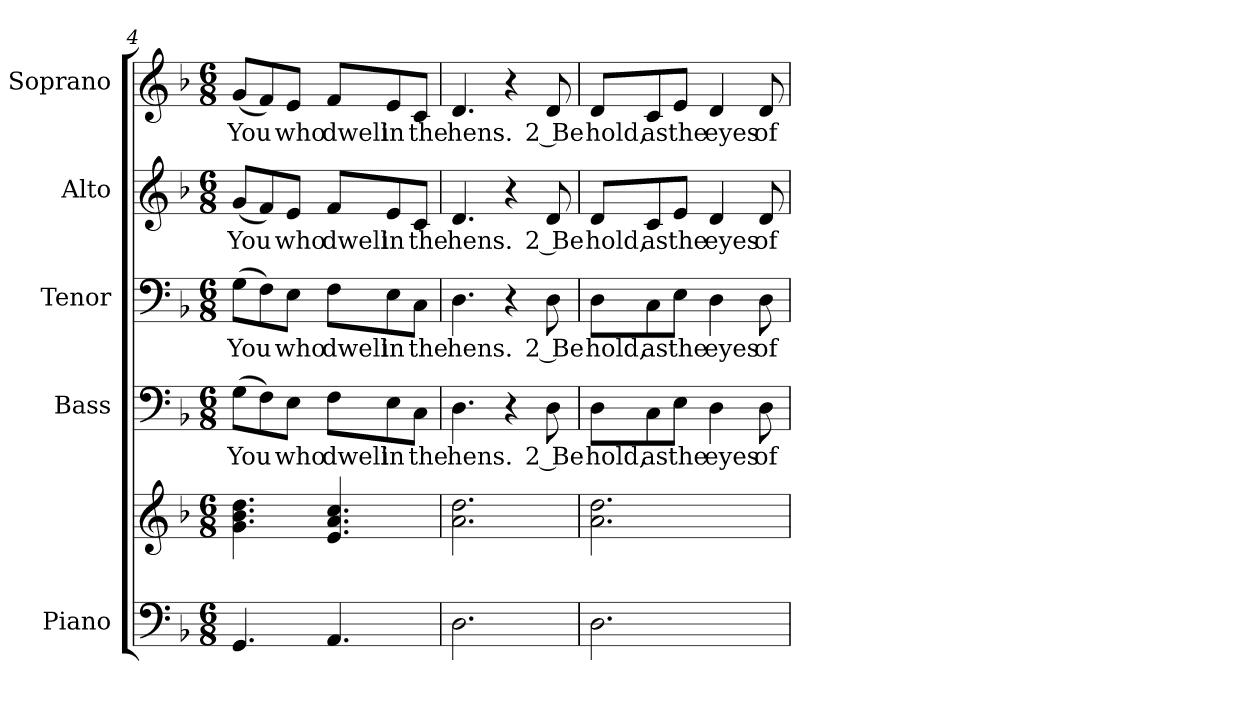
**kern	**kern	**kern	**text	**kern	**text	**kern	**text	**kern	**text
*part5	*part5	*part4	*part4	*part3	*part3	*part2	*part2	*part1	*part1
*staff6	*staff5	*staff4	*staff4	*staff3	*staff3	*staff2	*staff2	*staff1	*staff1
*I"Piano	*	*I"Bass	*	*I"Tenor	*	*I"Alto	*	*I"Soprano	*
*I'Pno.	*	*I'B.	*	*I'T.	*	*I'A.	*	*I'S.	*
*clefF4	*clefG2	*clefF4	*	*clefF4	*	*clefG2	*	*clefG2	*
*k[b-]	*k[b-]	*k[b-]	*	*k[b-]	*	*k[b-]	*	*k[b-]	*
*F:	*F:	*F:	*	*F:	*	*F:	*	*F:	*
*M6/8	*M6/8	*M6/8	*	*M6/8	*	*M6/8	*	*M6/8	*
=4	=4	=4	=4	=4	=4	=4	=4	=4	=4
!	!	!	!LO:LY:b:color=#000000	!	!	!	!	!	!
!	!	!	!	!	!LO:LY:b:color=#000000	!	!	!	!
!	!	!	!	!	!	!	!LO:LY:b:color=#000000	!	!
!	!	!	!	!	!	!	!	!	!LO:LY:b:color=#000000
4.GGi/	4.gi\ 4.b-i 4.ddi	(8Gi\L	You	(8Gi\L	You	(8gi/L	You	(8gi/L	You
.	.	8Fi\)	.	8Fi\)	.	8fi/)	.	8fi/)	.
!	!	!	!LO:LY:b:color=#000000	!	!	!	!	!	!
!	!	!	!	!	!LO:LY:b:color=#000000	!	!	!	!
!	!	!	!	!	!	!	!LO:LY:b:color=#000000	!	!
!	!	!	!	!	!	!	!	!	!LO:LY:b:color=#000000
.	.	8Ei\J	who	8Ei\J	who	8ei/J	who	8ei/J	who
!	!	!	!LO:LY:b:color=#000000	!	!	!	!	!	!
!	!	!	!	!	!LO:LY:b:color=#000000	!	!	!	!
!	!	!	!	!	!	!	!LO:LY:b:color=#000000	!	!
!	!	!	!	!	!	!	!	!	!LO:LY:b:color=#000000
4.AAi/	4.ei/ 4.ai 4.cci	8Fi\L	dwell	8Fi\L	dwell	8fi/L	dwell	8fi/L	dwell
!	!	!	!LO:LY:b:color=#000000	!	!	!	!	!	!
!	!	!	!	!	!LO:LY:b:color=#000000	!	!	!	!
!	!	!	!	!	!	!	!LO:LY:b:color=#000000	!	!
!	!	!	!	!	!	!	!	!	!LO:LY:b:color=#000000
.	.	8Ei\	in	8Ei\	in	8ei/	in	8ei/	in
!	!	!	!LO:LY:b:color=#000000	!	!	!	!	!	!
!	!	!	!	!	!LO:LY:b:color=#000000	!	!	!	!
!	!	!	!	!	!	!	!LO:LY:b:color=#000000	!	!
!	!	!	!	!	!	!	!	!	!LO:LY:b:color=#000000
.	.	8Ci\J	the	8Ci\J	the	8ci/J	the	8ci/J	the
!!LO:PB:g=z
=5	=5	=5	=5	=5	=5	=5	=5	=5	=5
!	!	!	!LO:LY:b:color=#000000	!	!	!	!	!	!
!	!	!	!	!	!LO:LY:b:color=#000000	!	!	!	!
!	!	!	!	!	!	!	!LO:LY:b:color=#000000	!	!
!	!	!	!	!	!	!	!	!	!LO:LY:b:color=#000000
2.Di\	2.ai\ 2.ddi	4.Di\	hens.	4.Di\	hens.	4.di/	hens.	4.di/	hens.
.	.	4r	.	4r	.	4r	.	4r	.
!	!	!	!LO:LY:b:color=#000000	!	!	!	!	!	!
!	!	!	!	!	!LO:LY:b:color=#000000	!	!	!	!
!	!	!	!	!	!	!	!LO:LY:b:color=#000000	!	!
!	!	!	!	!	!	!	!	!	!LO:LY:b:color=#000000
.	.	8Di\	2 Be	8Di\	2 Be	8di/	2 Be	8di/	2 Be
=6	=6	=6	=6	=6	=6	=6	=6	=6	=6
!	!	!	!LO:LY:b:color=#000000	!	!	!	!	!	!
!	!	!	!	!	!LO:LY:b:color=#000000	!	!	!	!
!	!	!	!	!	!	!	!LO:LY:b:color=#000000	!	!
!	!	!	!	!	!	!	!	!	!LO:LY:b:color=#000000
2.Di\	2.ai\ 2.ddi	8Di\L	hold,	8Di\L	hold,	8di/L	hold,	8di/L	hold,
!	!	!	!LO:LY:b:color=#000000	!	!	!	!	!	!
!	!	!	!	!	!LO:LY:b:color=#000000	!	!	!	!
!	!	!	!	!	!	!	!LO:LY:b:color=#000000	!	!
!	!	!	!	!	!	!	!	!	!LO:LY:b:color=#000000
.	.	8Ci\	as	8Ci\	as	8ci/	as	8ci/	as
!	!	!	!LO:LY:b:color=#000000	!	!	!	!	!	!
!	!	!	!	!	!LO:LY:b:color=#000000	!	!	!	!
!	!	!	!	!	!	!	!LO:LY:b:color=#000000	!	!
!	!	!	!	!	!	!	!	!	!LO:LY:b:color=#000000
.	.	8Ei\J	the	8Ei\J	the	8ei/J	the	8ei/J	the
!	!	!	!LO:LY:b:color=#000000	!	!	!	!	!	!
!	!	!	!	!	!LO:LY:b:color=#000000	!	!	!	!
!	!	!	!	!	!	!	!LO:LY:b:color=#000000	!	!
!	!	!	!	!	!	!	!	!	!LO:LY:b:color=#000000
.	.	4Di\	eyes	4Di\	eyes	4di/	eyes	4di/	eyes
!	!	!	!LO:LY:b:color=#000000	!	!	!	!	!	!
!	!	!	!	!	!LO:LY:b:color=#000000	!	!	!	!
!	!	!	!	!	!	!	!LO:LY:b:color=#000000	!	!
!	!	!	!	!	!	!	!	!	!LO:LY:b:color=#000000
.	.	8Di\	of	8Di\	of	8di/	of	8di/	of
=	=	=	=	=	=	=	=	=	=
*-	*-	*-	*-	*-	*-	*-	*-	*-	*-
